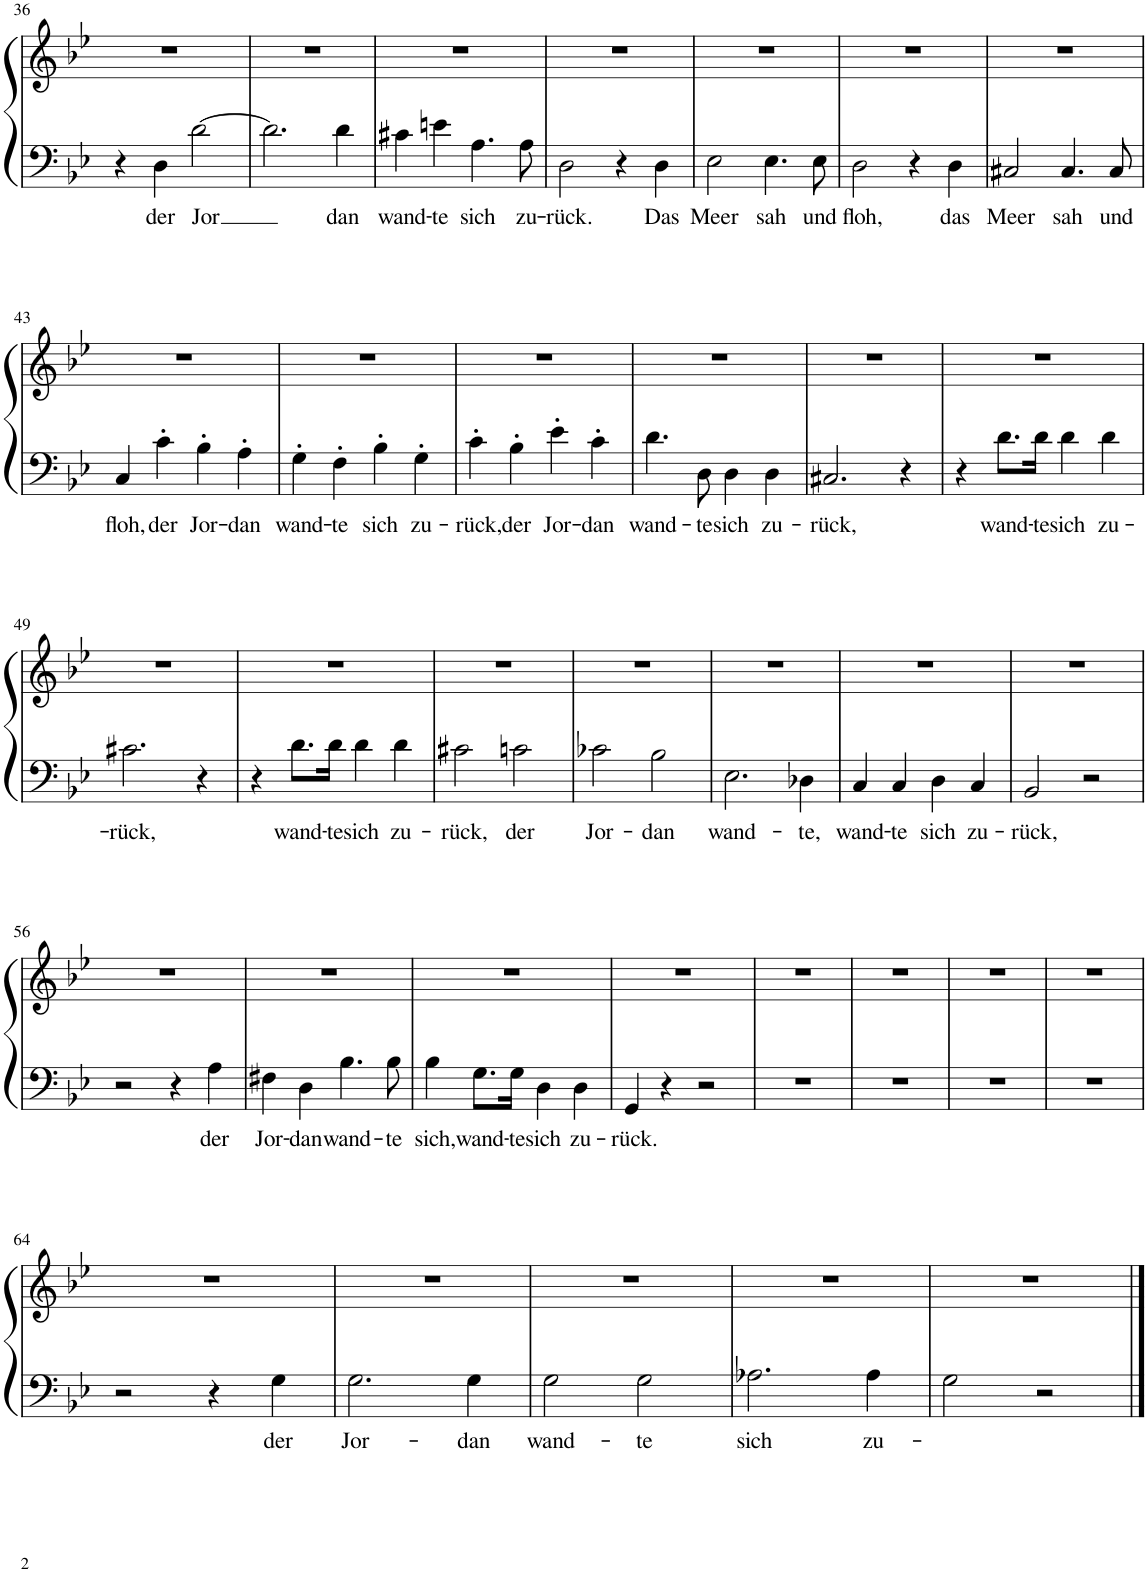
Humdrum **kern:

**kern	**text	**kern
*part1	*part1	*part1
*staff2	*staff2	*staff1
*I"Piano	*	*
*I'Pno.	*	*
!!LO:PB:g=z
*clefF4	*	*clefG2
*k[b-e-]	*	*k[b-e-]
*M4/4	*	*M4/4
*met(c)	*	*met(c)
=36	=36	=36
4r	.	1r
!	!LO:LY:b	!
4D\	der	.
!	!LO:LY:b	!
[2d\	Jor	.
=37	=37	=37
2.d\]	.	1r
!	!LO:LY:b	!
4d\	dan	.
=38	=38	=38
!	!LO:LY:b	!
4c#X\	wand-	1r
!	!LO:LY:b	!
4en\	-te	.
!	!LO:LY:b	!
4.A\	sich	.
!	!LO:LY:b	!
8A\	zu-	.
=39	=39	=39
!	!LO:LY:b	!
2D\	-rück.	1r
4r	.	.
!	!LO:LY:b	!
4D\	Das	.
=40	=40	=40
!	!LO:LY:b	!
2E-\	Meer	1r
!	!LO:LY:b	!
4.E-\	sah	.
!	!LO:LY:b	!
8E-\	und	.
=41	=41	=41
!	!LO:LY:b	!
2D\	floh,	1r
4r	.	.
!	!LO:LY:b	!
4D\	das	.
=42	=42	=42
!	!LO:LY:b	!
2C#X/	Meer	1r
!	!LO:LY:b	!
4.C#/	sah	.
!	!LO:LY:b	!
8C#/	und	.
!!LO:LB:g=z
=43	=43	=43
!	!LO:LY:b	!
4C/	floh,	1r
!	!LO:LY:b	!
4c'\	der	.
!	!LO:LY:b	!
4B-'\	Jor-	.
!	!LO:LY:b	!
4A'\	-dan	.
=44	=44	=44
!	!LO:LY:b	!
4G'\	wand-	1r
!	!LO:LY:b	!
4F'\	-te	.
!	!LO:LY:b	!
4B-'\	sich	.
!	!LO:LY:b	!
4G'\	zu-	.
=45	=45	=45
!	!LO:LY:b	!
4c'\	-rück,	1r
!	!LO:LY:b	!
4B-'\	der	.
!	!LO:LY:b	!
4e-'\	Jor-	.
!	!LO:LY:b	!
4c'\	-dan	.
=46	=46	=46
!	!LO:LY:b	!
4.d\	wand-	1r
!	!LO:LY:b	!
8D\	-te	.
!	!LO:LY:b	!
4D\	sich	.
!	!LO:LY:b	!
4D\	zu-	.
=47	=47	=47
!	!LO:LY:b	!
2.C#X/	-rück,	1r
4r	.	.
=48	=48	=48
4r	.	1r
!	!LO:LY:b	!
8.d\L	wand-	.
!	!LO:LY:b	!
16d\Jk	-te	.
!	!LO:LY:b	!
4d\	sich	.
!	!LO:LY:b	!
4d\	zu-	.
!!LO:LB:g=z
=49	=49	=49
!	!LO:LY:b	!
2.c#X\	-rück,	1r
4r	.	.
=50	=50	=50
4r	.	1r
!	!LO:LY:b	!
8.d\L	wand-	.
!	!LO:LY:b	!
16d\Jk	-te	.
!	!LO:LY:b	!
4d\	sich	.
!	!LO:LY:b	!
4d\	zu-	.
=51	=51	=51
!	!LO:LY:b	!
2c#X\	-rück,	1r
!	!LO:LY:b	!
2cn\	der	.
=52	=52	=52
!	!LO:LY:b	!
2c-X\	Jor-	1r
!	!LO:LY:b	!
2B-\	-dan	.
=53	=53	=53
!	!LO:LY:b	!
2.E-\	wand-	1r
!	!LO:LY:b	!
4D-X\	-te,	.
=54	=54	=54
!	!LO:LY:b	!
4C/	wand-	1r
!	!LO:LY:b	!
4C/	-te	.
!	!LO:LY:b	!
4D\	sich	.
!	!LO:LY:b	!
4C/	zu-	.
=55	=55	=55
!	!LO:LY:b	!
2BB-/	-rück,	1r
2r	.	.
!!LO:LB:g=z
=56	=56	=56
2r	.	1r
4r	.	.
!	!LO:LY:b	!
4A\	der	.
=57	=57	=57
!	!LO:LY:b	!
4F#X\	Jor-	1r
!	!LO:LY:b	!
4D\	-dan	.
!	!LO:LY:b	!
4.B-\	wand-	.
!	!LO:LY:b	!
8B-\	-te	.
=58	=58	=58
!	!LO:LY:b	!
4B-\	sich,	1r
!	!LO:LY:b	!
8.G\L	wand-	.
!	!LO:LY:b	!
16G\Jk	-te	.
!	!LO:LY:b	!
4D\	sich	.
!	!LO:LY:b	!
4D\	zu-	.
=59	=59	=59
!	!LO:LY:b	!
4GG/	-rück.	1r
4r	.	.
2r	.	.
=60	=60	=60
1r	.	1r
=61	=61	=61
1r	.	1r
=62	=62	=62
1r	.	1r
=63	=63	=63
1r	.	1r
!!LO:LB:g=z
=64	=64	=64
2r	.	1r
4r	.	.
!	!LO:LY:b	!
4G\	der	.
=65	=65	=65
!	!LO:LY:b	!
2.G\	Jor-	1r
!	!LO:LY:b	!
4G\	-dan	.
=66	=66	=66
!	!LO:LY:b	!
2G\	wand-	1r
!	!LO:LY:b	!
2G\	-te	.
=67	=67	=67
!	!LO:LY:b	!
2.A-X\	sich	1r
!	!LO:LY:b	!
4A-\	zu-	.
=68	=68	=68
2G\	.	1r
2r	.	.
==	==	==
*-	*-	*-
